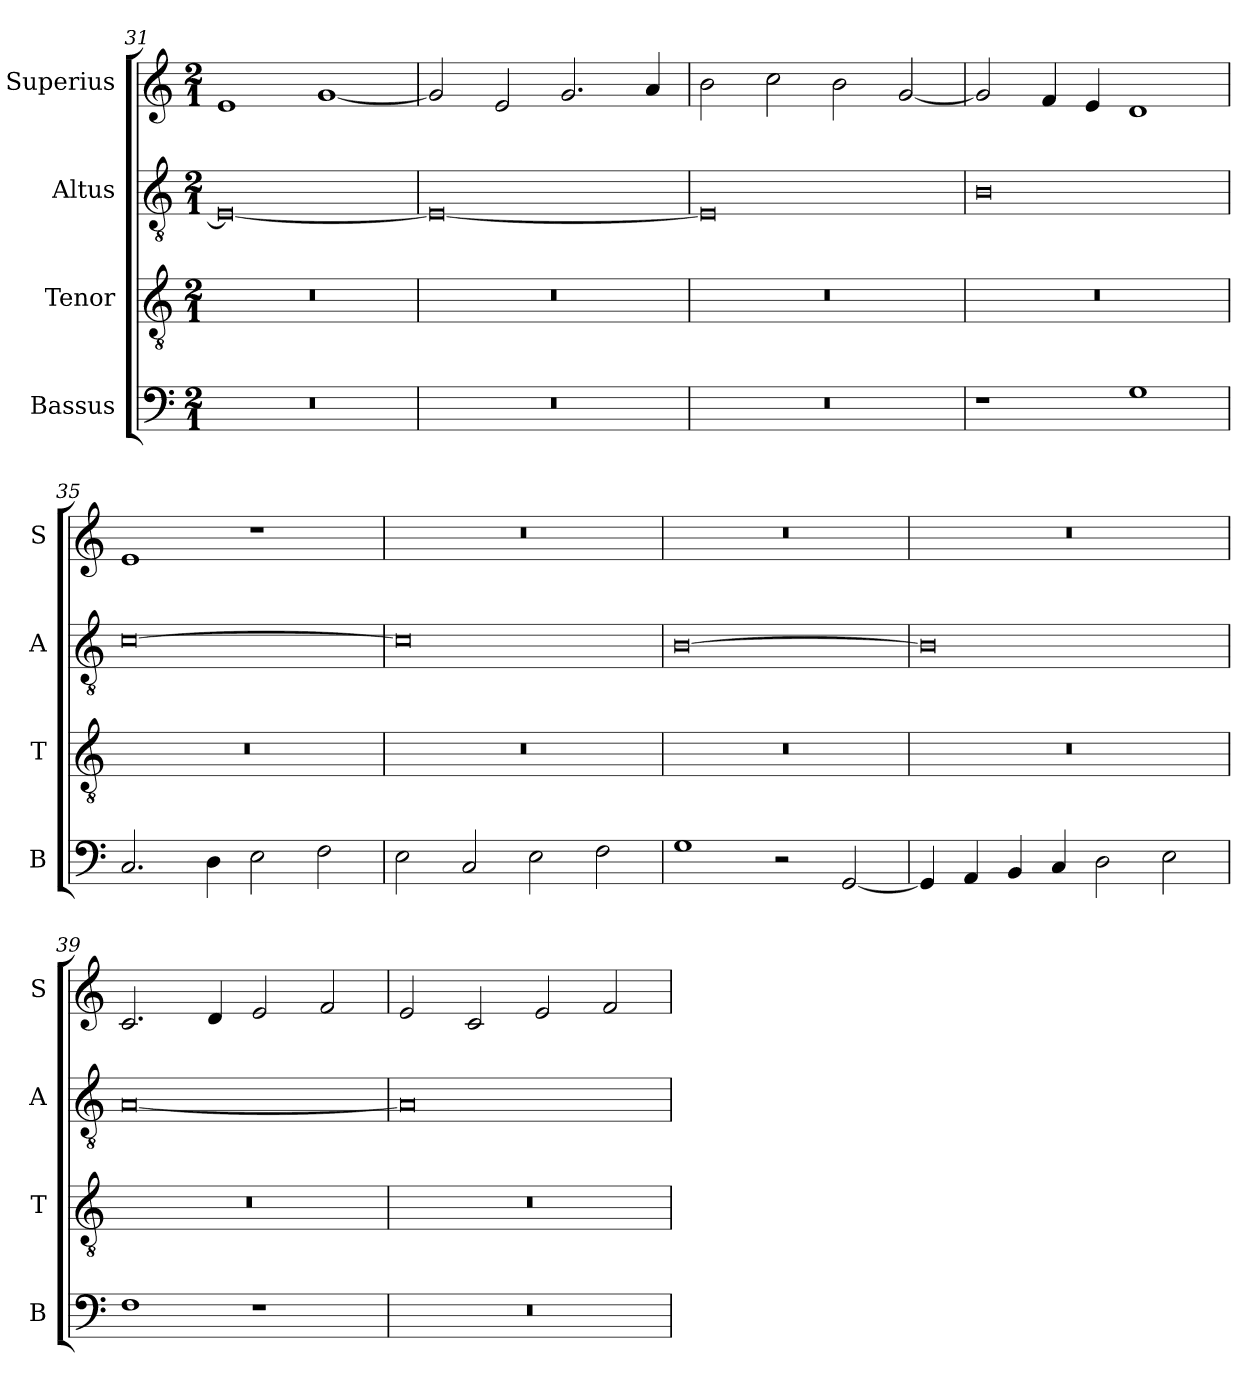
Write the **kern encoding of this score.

**kern	**kern	**kern	**kern
*part4	*part3	*part2	*part1
*staff4	*staff3	*staff2	*staff1
*I"Bassus	*I"Tenor	*I"Altus	*I"Superius
*I'B	*I'T	*I'A	*I'S
*clefF4	*clefGv2	*clefGv2	*clefG2
*k[]	*k[]	*k[]	*k[]
*M2/1	*M2/1	*M2/1	*M2/1
=31	=31	=31	=31
0r	0r	0E_	1e
.	.	.	[1g
=32	=32	=32	=32
0r	0r	0E_	2g/]
.	.	.	2e/
.	.	.	2.g/
.	.	.	4a/
=33	=33	=33	=33
0r	0r	0E]	2b\
.	.	.	2cc\
.	.	.	2b\
.	.	.	[2g/
=34	=34	=34	=34
1r	0r	0B	2g/]
.	.	.	4f/
.	.	.	4e/
1G	.	.	1d
=35	=35	=35	=35
2.C/	0r	[0c	1e
4D\	.	.	.
2E\	.	.	1r
2F\	.	.	.
=36	=36	=36	=36
2E\	0r	0c]	0r
2C/	.	.	.
2E\	.	.	.
2F\	.	.	.
=37	=37	=37	=37
1G	0r	[0B	0r
2r	.	.	.
[2GG/	.	.	.
=38	=38	=38	=38
4GG/]	0r	0B]	0r
4AA/	.	.	.
4BB/	.	.	.
4C/	.	.	.
2D\	.	.	.
2E\	.	.	.
=39	=39	=39	=39
1F	0r	[0A	2.c/
.	.	.	4d/
1r	.	.	2e/
.	.	.	2f/
=40	=40	=40	=40
0r	0r	0A]	2e/
.	.	.	2c/
.	.	.	2e/
.	.	.	2f/
=	=	=	=
*-	*-	*-	*-
